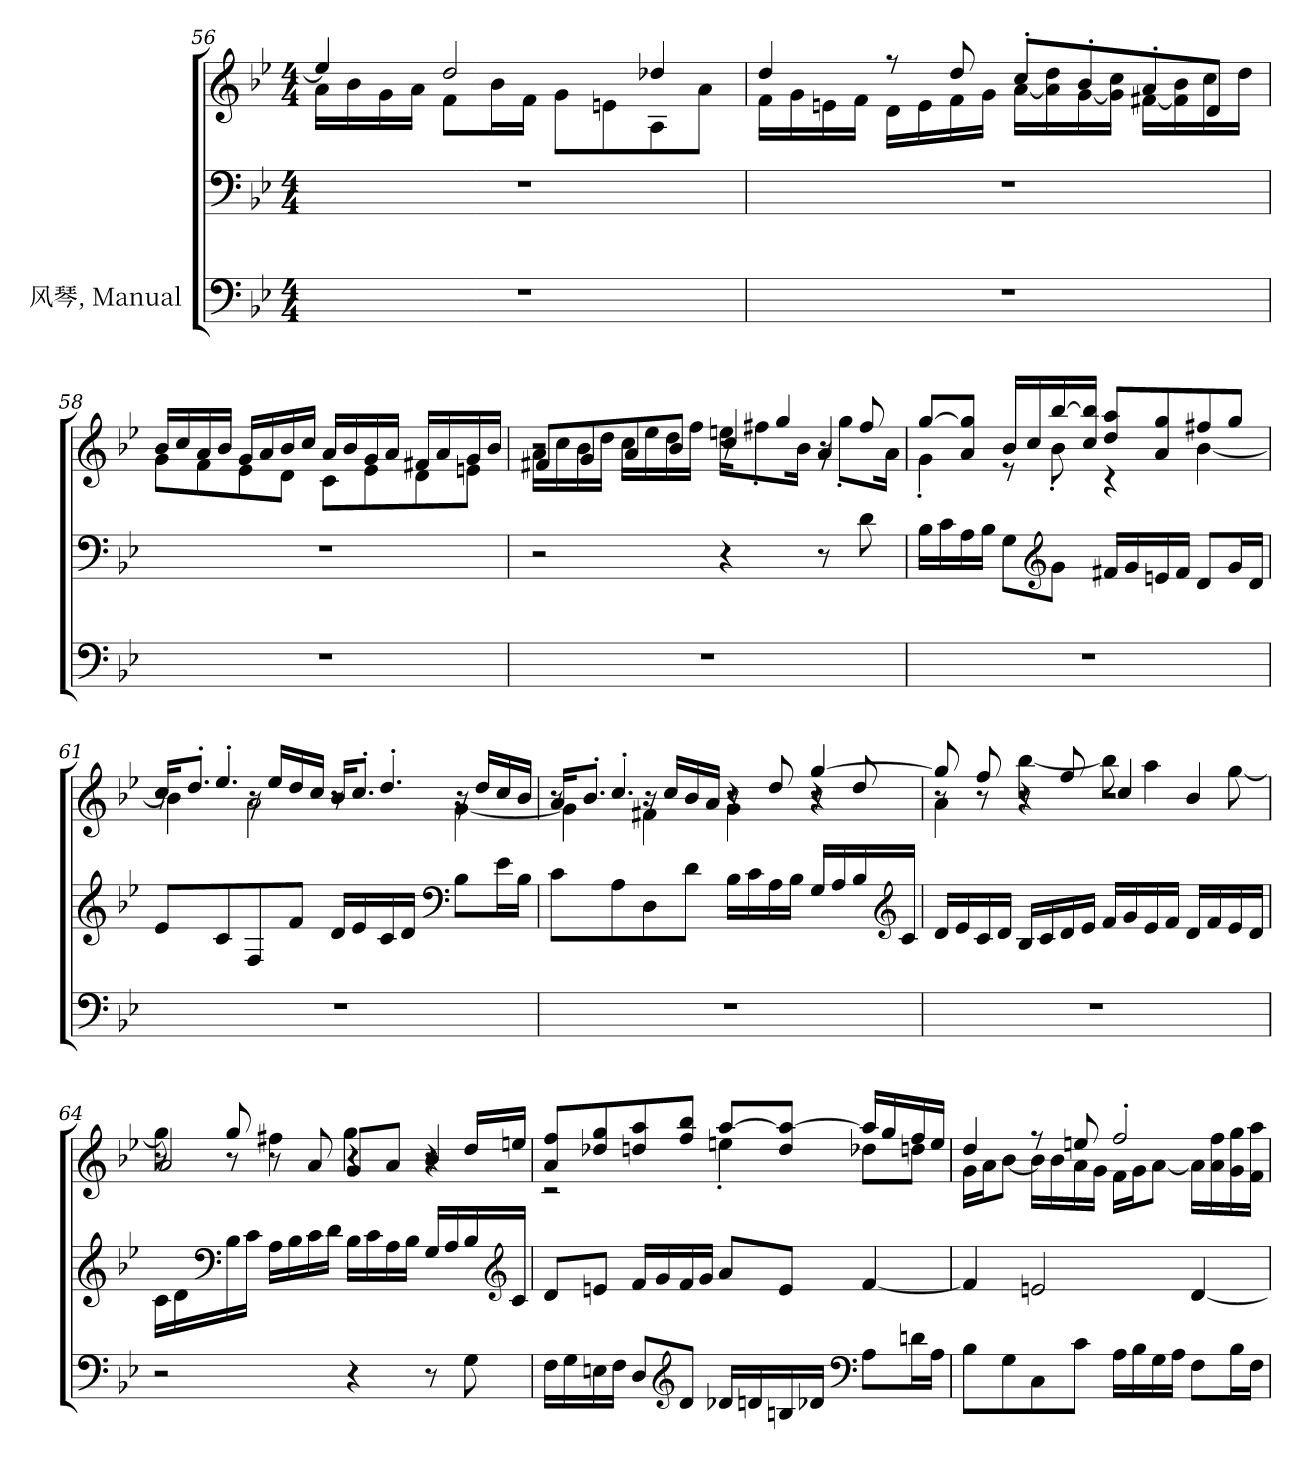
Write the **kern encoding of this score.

**kern	**kern	**kern
*part1	*part1	*part1
*staff3	*staff2	*staff1
*I"风琴, Manual	*	*
*clefF4	*clefF4	*clefG2
*k[b-e-]	*k[b-e-]	*k[b-e-]
*M4/4	*M4/4	*M4/4
=56	=56	=56
*	*	*^
1r	1r	4ee/]	16a\LL
.	.	.	16b-\
.	.	.	16g\
.	.	.	16a\JJ
.	.	2dd/	8f\L
.	.	.	16b-\L
.	.	.	16f\JJ
.	.	.	8g\L
.	.	.	8en\
.	.	4dd-X/	8A\
.	.	.	8a\J
!!LO:LB:g=z	!!
=57	=57	=57	=57
1r	1r	4dd/	16f\LL
.	.	.	16g\
.	.	.	16en\
.	.	.	16f\JJ
.	.	8r	16d\LL
.	.	.	16e\
.	.	8dd/	16f\
.	.	.	16g\JJ
.	.	8cc'/L	[16a\LL
.	.	.	16a\] 16dd\
.	.	8b-'/	[16g\
.	.	.	16g\] 16cc\JJ
.	.	8a'/	[16f#X\LL
.	.	.	16f#\] 16b-\
.	.	8d/J	16cc\
.	.	.	16dd\JJ
=58	=58	=58	=58
1r	1r	16b-/LL	8g\L
.	.	16cc/	.
.	.	16a/	8f\
.	.	16b-/JJ	.
.	.	16g/LL	8e-\
.	.	16a/	.
.	.	16b-/	8d\J
.	.	16cc/JJ	.
.	.	16a/LL	8c\L
.	.	16b-/	.
.	.	16g/	8e-\
.	.	16a/JJ	.
.	.	16f#X/LL	8d\
.	.	16a/	.
.	.	16g/	8en\J
.	.	16b-/JJ	.
!!LO:LB:g=z
=59	=59	=59	=59
*	*	*	*^
1r	2r	2r	16a\LL	8f#X/L
.	.	.	16cc\	.
.	.	.	16b-\	8g/
.	.	.	16dd\JJ	.
.	.	.	16cc\LL	8a/
.	.	.	16ee-\	.
.	.	.	16dd\	8b-/J
.	.	.	16ff\JJ	.
.	4r	8r	16een\KL	4cc/
.	.	.	8ff#X'\	.
.	.	4gg/	.	.
.	.	.	16b-\Jk	.
.	8r	.	16r	4a/
.	.	.	8gg'\L	.
.	8d\	8ff#/	.	.
.	.	.	16a\Jk	.
*	*	*	*v	*v
=60	=60	=60	=60
1r	16B-\LL	[8gg/L	4g'\
.	16c\	.	.
.	16A\	8a/ 8gg/]J	.
.	16B-\JJ	.	.
.	8G\L	16b-/LL	8r
.	.	16cc/	.
*	*clefG2	*	*
.	8g\J	[16bb-/	8b-'\
.	.	16cc/ 16bb-/]JJ	.
.	16f#X/LL	8dd/ 8aa/L	4r
.	16g/	.	.
.	16en/	8a/ 8gg/	.
.	16f#/JJ	.	.
.	8d/L	8ff#X/	[4b-\
.	16g/L	8gg/J	.
.	16d/JJ	.	.
!!LO:LB:g=z
=61	=61	=61	=61
*	*	*	*^
1r	8e-/L	16cc/KL	4b-\]	8r
.	.	8.dd'/J	.	.
.	8c/	.	.	4.ee-'/
.	8F/	16r	2a\	.
.	.	16ee-/LL	.	.
.	8f/J	16dd/	.	.
.	.	16cc/JJ	.	.
.	16d/LL	16b-/KL	.	8r
.	16e-/	8.cc'/J	.	.
.	16c/	.	.	4.dd'/
.	16d/JJ	.	.	.
*	*clefF4	*	*	*
.	8B-\L	16r	[4g\	.
.	.	16dd/LL	.	.
.	16e-\L	16cc/	.	.
.	16B-\JJ	16b-/JJ	.	.
=62	=62	=62	=62	=62
1r	8c\L	16a/KL	4g\]	8r
.	.	8.b-'/J	.	.
.	8A\	.	.	4.cc'/
.	8D\	16r	4f#X\	.
.	.	16cc/LL	.	.
.	8d\J	16b-/	.	.
.	.	16a/JJ	.	.
.	16B-\LL	8r	4g\	4r
.	16c\	.	.	.
.	16A\	8dd/	.	.
.	16B-\JJ	.	.	.
.	16G/LL	8r	4r	[4gg/
.	16A/	.	.	.
.	16B-/	8dd/	.	.
*	*clefG2	*	*	*
.	16c/JJ	.	.	.
!!LO:PB:g=z	!!	!!
=63	=63	=63	=63	=63
1r	16d/LL	8r	4a\	8gg/]
.	16e-/	.	.	.
.	16c/	8ff/	.	8r
.	16d/JJ	.	.	.
.	16B-/LL	8r	[4bb-\	4r
.	16c/	.	.	.
.	16d/	8ff/	.	.
.	16e-/JJ	.	.	.
.	16f/LL	2r	8bb-\]	4cc/
.	16g/	.	.	.
.	16e-/	.	4aa\	.
.	16f/JJ	.	.	.
.	16d/LL	.	.	4b-/
.	16f/	.	.	.
.	16e-/	.	[8gg\	.
.	16d/JJ	.	.	.
=64	=64	=64	=64	=64
2r	16c\LL	8r	8gg\]	2a/
.	16d\	.	.	.
*	*clefF4	*	*	*
.	16B-\	8gg/	8r	.
.	16c\JJ	.	.	.
.	16A\LL	8r	4ff#X\	.
.	16B-\	.	.	.
.	16c\	8a/	.	.
.	16d\JJ	.	.	.
4r	16B-\LL	8g/L	4gg\	4r
.	16c\	.	.	.
.	16A\	8a/J	.	.
.	16B-\JJ	.	.	.
8r	16G/LL	8r	4r	4b-/
.	16A/	.	.	.
8G\	16B-/	16dd/LL	.	.
*	*clefG2	*	*	*
.	16c/JJ	16een/JJ	.	.
*	*	*	*v	*v
!!LO:LB:g=z
=65	=65	=65	=65
16F\LL	8d/L	8a/ 8ff/L	2r
16G\	.	.	.
16En\	8en/J	8dd-X/ 8gg/	.
16F\JJ	.	.	.
8D/L	16f/LL	8ddn/ 8aa/	.
.	16g/	.	.
*clefG2	*	*	*
8d/J	16f/	8ff/ 8bb-/J	.
.	16g/JJ	.	.
16d-X/LL	8a/L	[8aa/L	4een'\
16dn/	.	.	.
16Bn/	8e/J	8dd/ 8aa/_J	.
16d-X/JJ	.	.	.
*clefF4	*	*	*
8A\L	[4f/	16aa/LL]	8dd-X\L
.	.	16gg/	.
16dn\L	.	16ff/	8ddn\J
16A\JJ	.	16ee/JJ	.
=66	=66	=66	=66
8B-\L	4f/]	4dd/	16g\LL
.	.	.	16a\J
8G\	.	.	[8b-\J
8C\	2en/	8r	16b-\LL]
.	.	.	16b-\
8c\J	.	8een/	16a\
.	.	.	16g\JJ
16A\LL	.	2ff'/	16f\LL
16B-\	.	.	16g\J
16G\	.	.	[8a\J
16A\JJ	.	.	.
8F\L	[4d/	.	16a\LL]
.	.	.	16a\ 16ff\
16B-\L	.	.	16g\ 16gg\
16F\JJ	.	.	16f\ 16aa\JJ
*	*	*v	*v
=	=	=
*-	*-	*-
